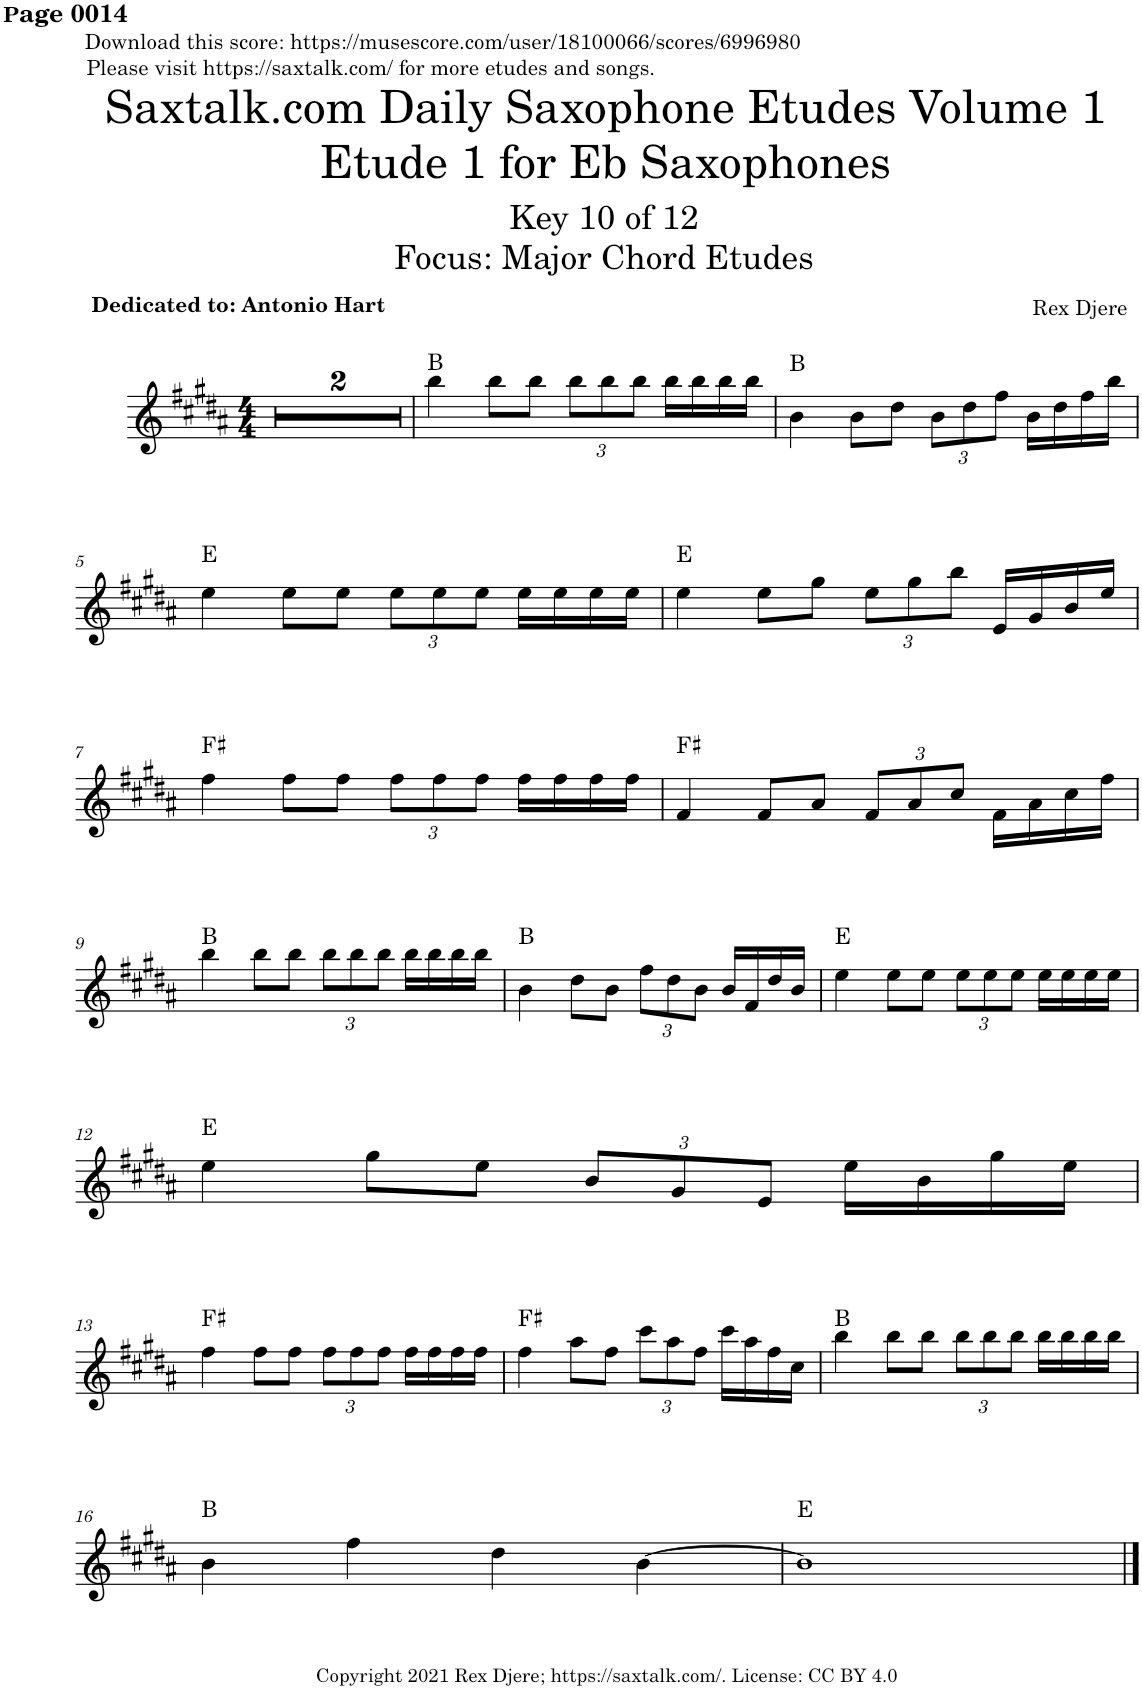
**kern	**harte
*part1	*part1
*staff1	*
*I"Alto Saxophone	*
*I'A. Sax.	*
*clefG2	*
*Trd5c9	*
*k[f#c#g#d#a#]	*
*M4/4	*
=1	=1
1r	.
=2	=2
1r	.
=3	=3
4bb\	B:maj
8bb\L	.
8bb\J	.
*Xbrackettup	*
12bb\L	.
12bb\	.
12bb\J	.
16bb\LL	.
16bb\	.
16bb\	.
16bb\JJ	.
=4	=4
4b\	B:maj
8b\L	.
8dd#\J	.
12b\L	.
12dd#\	.
12ff#\J	.
16b\LL	.
16dd#\	.
16ff#\	.
16bb\JJ	.
!!LO:LB:g=z
=5	=5
4ee\	E:maj
8ee\L	.
8ee\J	.
12ee\L	.
12ee\	.
12ee\J	.
16ee\LL	.
16ee\	.
16ee\	.
16ee\JJ	.
=6	=6
4ee\	E:maj
8ee\L	.
8gg#\J	.
12ee\L	.
12gg#\	.
12bb\J	.
16e/LL	.
16g#/	.
16b/	.
16ee/JJ	.
!!LO:LB:g=z
=7	=7
4ff#\	F#:maj
8ff#\L	.
8ff#\J	.
12ff#\L	.
12ff#\	.
12ff#\J	.
16ff#\LL	.
16ff#\	.
16ff#\	.
16ff#\JJ	.
=8	=8
4f#/	F#:maj
8f#/L	.
8a#/J	.
12f#/L	.
12a#/	.
12cc#/J	.
16f#\LL	.
16a#\	.
16cc#\	.
16ff#\JJ	.
!!LO:LB:g=z
=9	=9
4bb\	B:maj
8bb\L	.
8bb\J	.
12bb\L	.
12bb\	.
12bb\J	.
16bb\LL	.
16bb\	.
16bb\	.
16bb\JJ	.
=10	=10
4b\	B:maj
8dd#\L	.
8b\J	.
12ff#\L	.
12dd#\	.
12b\J	.
16b/LL	.
16f#/	.
16dd#/	.
16b/JJ	.
=11	=11
4ee\	E:maj
8ee\L	.
8ee\J	.
12ee\L	.
12ee\	.
12ee\J	.
16ee\LL	.
16ee\	.
16ee\	.
16ee\JJ	.
!!LO:LB:g=z
=12	=12
4ee\	E:maj
8gg#\L	.
8ee\J	.
12b/L	.
12g#/	.
12e/J	.
16ee\LL	.
16b\	.
16gg#\	.
16ee\JJ	.
!!LO:LB:g=z
=13	=13
4ff#\	F#:maj
8ff#\L	.
8ff#\J	.
12ff#\L	.
12ff#\	.
12ff#\J	.
16ff#\LL	.
16ff#\	.
16ff#\	.
16ff#\JJ	.
=14	=14
4ff#\	F#:maj
8aa#\L	.
8ff#\J	.
12ccc#\L	.
12aa#\	.
12ff#\J	.
16ccc#\LL	.
16aa#\	.
16ff#\	.
16cc#\JJ	.
=15	=15
4bb\	B:maj
8bb\L	.
8bb\J	.
12bb\L	.
12bb\	.
12bb\J	.
16bb\LL	.
16bb\	.
16bb\	.
16bb\JJ	.
!!LO:LB:g=z
=16	=16
4b\	B:maj
4ff#\	.
4dd#\	.
[4b\	.
=	=
*-	*-
